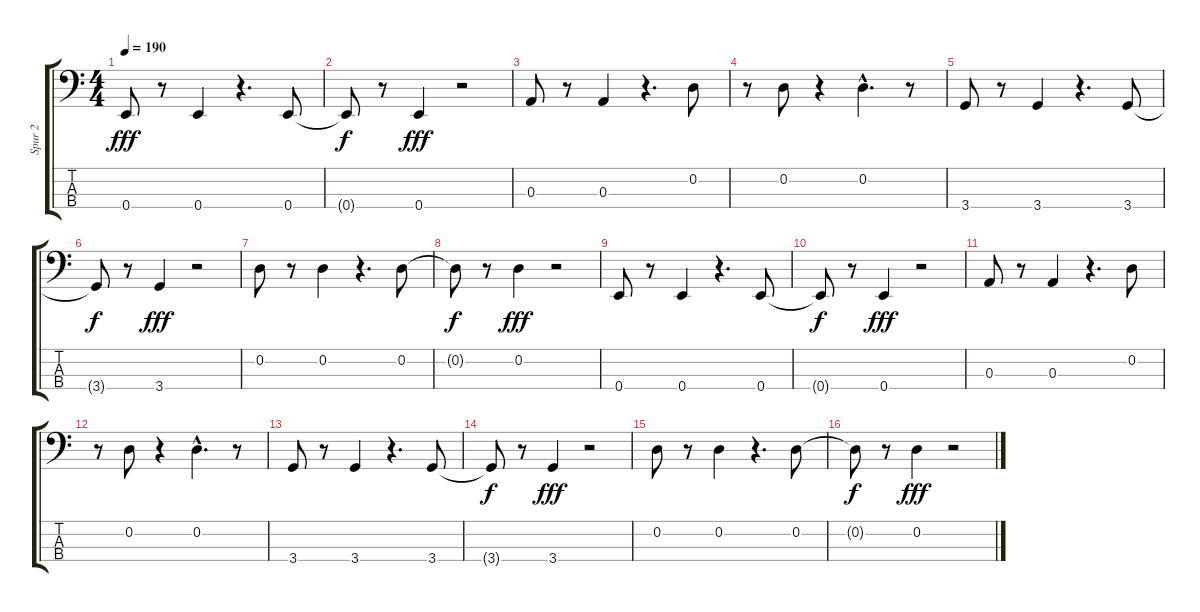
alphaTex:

\track ("Spur 2" "Spur 2") {instrument electricbassfinger}
\staff {score tabs}
\tuning (G2 D2 A1 E1) {hide}
\ts (4 4)
\tempo 190
\clef f4
\ks c
0.4.8{dy fff} r.8 0.4.4 r.4{d} 0.4.8 |
0.4{t}.8{dy f} r.8 0.4.4{dy fff} r.2 |
0.3.8 r.8 0.3.4 r.4{d} 0.2.8 |
r.8 0.2.8 r.4 0.2{hac}.4{d} r.8 |
3.4.8 r.8 3.4.4 r.4{d} 3.4.8 |
3.4{t}.8{dy f} r.8 3.4.4{dy fff} r.2 |
0.2.8 r.8 0.2.4 r.4{d} 0.2.8 |
0.2{t}.8{dy f} r.8 0.2.4{dy fff} r.2 |
0.4.8 r.8 0.4.4 r.4{d} 0.4.8 |
0.4{t}.8{dy f} r.8 0.4.4{dy fff} r.2 |
0.3.8 r.8 0.3.4 r.4{d} 0.2.8 |
r.8 0.2.8 r.4 0.2{hac}.4{d} r.8 |
3.4.8 r.8 3.4.4 r.4{d} 3.4.8 |
3.4{t}.8{dy f} r.8 3.4.4{dy fff} r.2 |
0.2.8 r.8 0.2.4 r.4{d} 0.2.8 |
0.2{t}.8{dy f} r.8 0.2.4{dy fff} r.2
